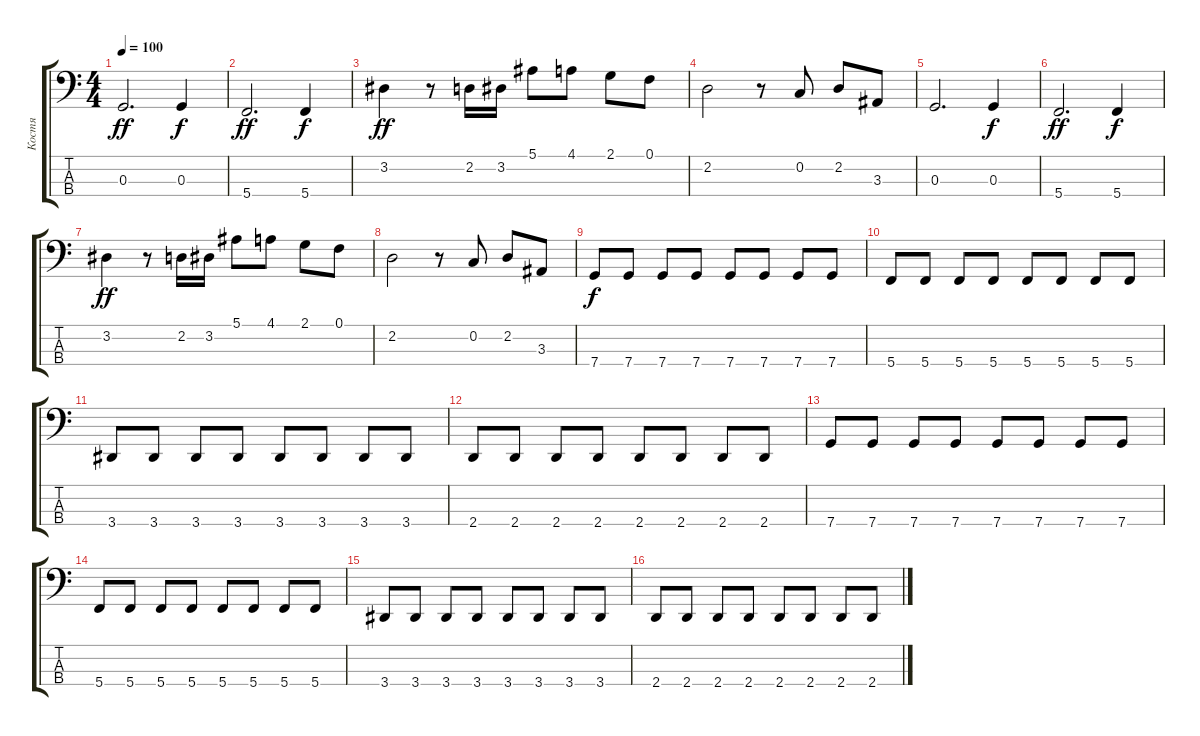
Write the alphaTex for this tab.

\track ("Костя" "Костя") {instrument electricbassfinger}
\staff {score tabs}
\tuning (F2 C2 G1 C1) {hide}
\ts (4 4)
\tempo 100
\clef f4
\ks c
0.3.2{d dy ff} 0.3.4{dy f} |
5.4.2{d dy ff} 5.4.4{dy f} |
3.2.4{dy ff} r.8 2.2.16 3.2.16 5.1.8 4.1.8 2.1.8 0.1.8 |
2.2.2 r.8 0.2.8 2.2.8 3.3.8 |
0.3.2{d} 0.3.4{dy f} |
5.4.2{d dy ff} 5.4.4{dy f} |
3.2.4{dy ff} r.8 2.2.16 3.2.16 5.1.8 4.1.8 2.1.8 0.1.8 |
2.2.2 r.8 0.2.8 2.2.8 3.3.8 |
7.4.8{dy f} 7.4.8 7.4.8 7.4.8 7.4.8 7.4.8 7.4.8 7.4.8 |
5.4.8 5.4.8 5.4.8 5.4.8 5.4.8 5.4.8 5.4.8 5.4.8 |
3.4.8 3.4.8 3.4.8 3.4.8 3.4.8 3.4.8 3.4.8 3.4.8 |
2.4.8 2.4.8 2.4.8 2.4.8 2.4.8 2.4.8 2.4.8 2.4.8 |
7.4.8 7.4.8 7.4.8 7.4.8 7.4.8 7.4.8 7.4.8 7.4.8 |
5.4.8 5.4.8 5.4.8 5.4.8 5.4.8 5.4.8 5.4.8 5.4.8 |
3.4.8 3.4.8 3.4.8 3.4.8 3.4.8 3.4.8 3.4.8 3.4.8 |
2.4.8 2.4.8 2.4.8 2.4.8 2.4.8 2.4.8 2.4.8 2.4.8
